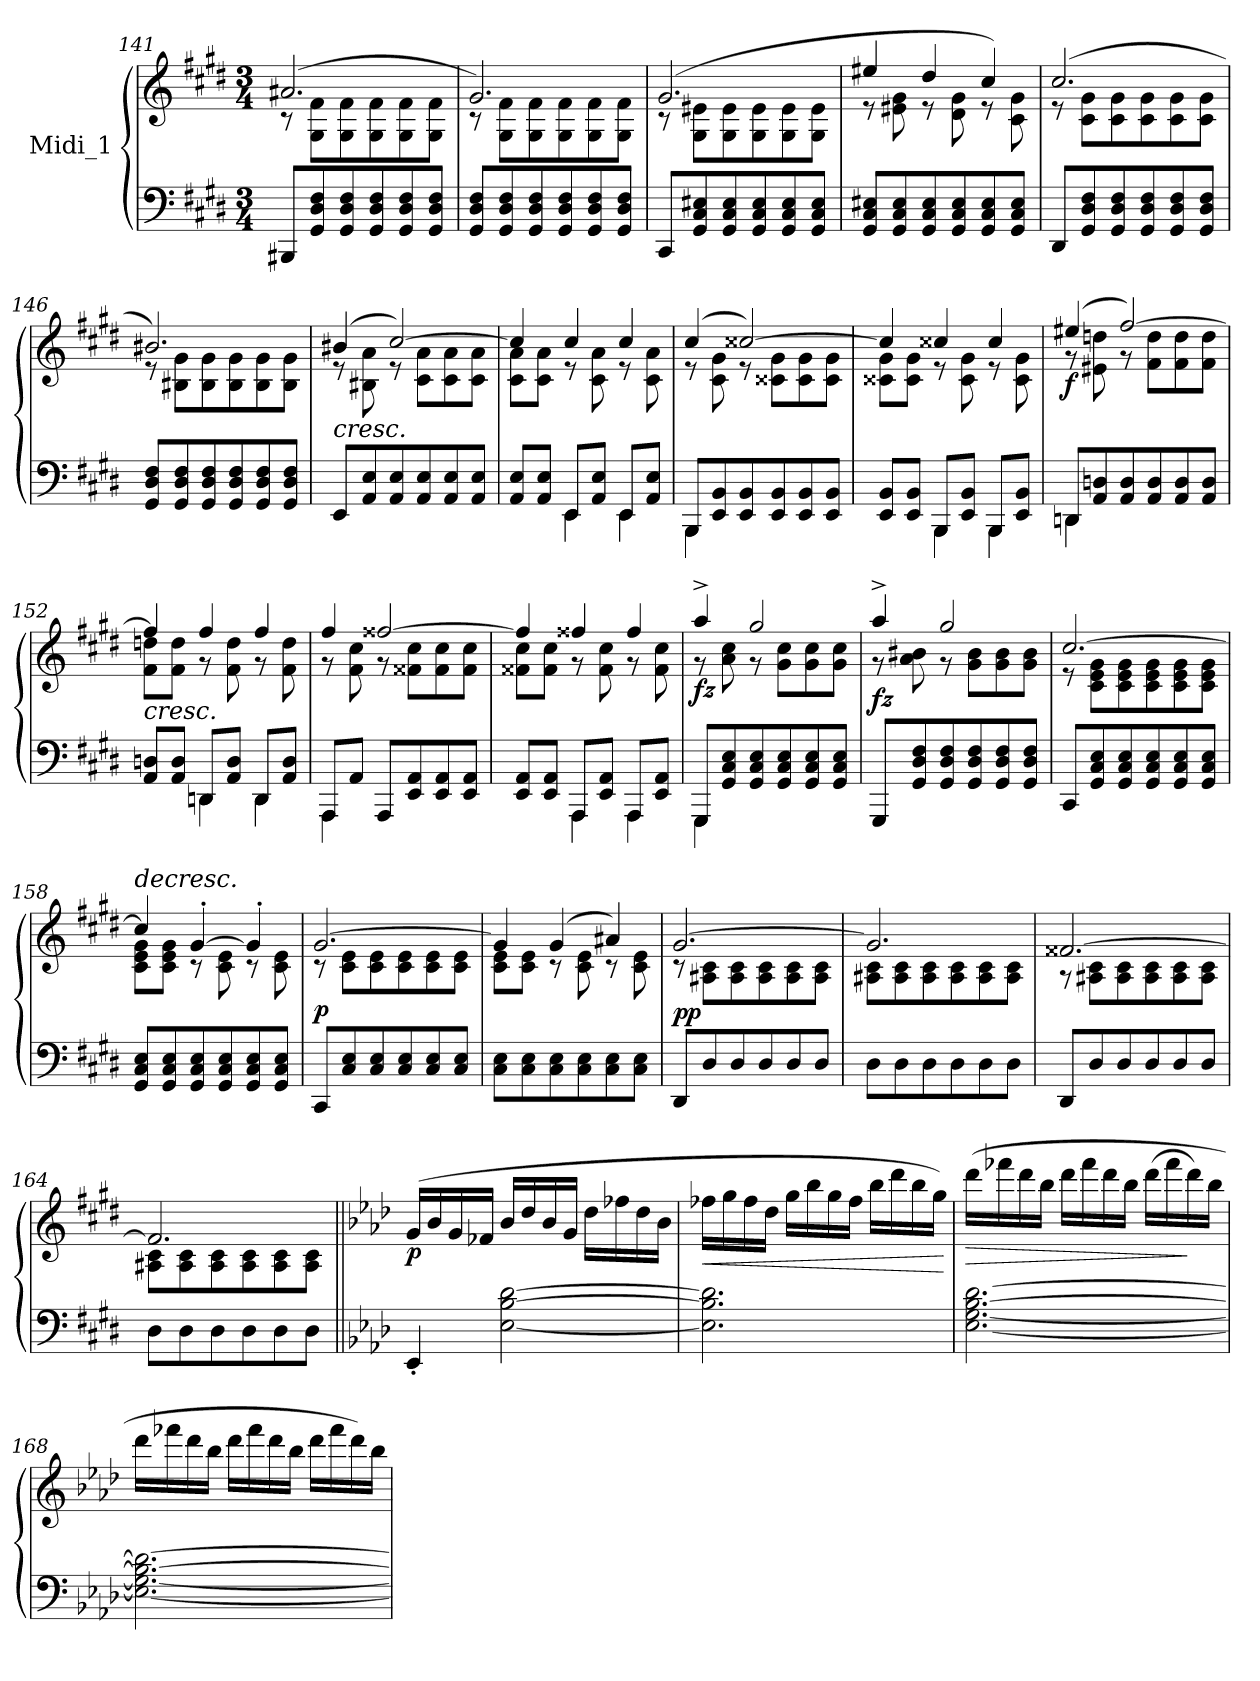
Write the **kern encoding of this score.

**kern	**kern	**dynam
*part1	*part1	*part1
*staff2	*staff1	*staff1/2
*I"Midi_1	*	*
*clefF4	*clefG2	*
*k[f#c#g#d#]	*k[f#c#g#d#]	*
*E:	*E:	*
*M3/4	*M3/4	*
=141	=141	=141
*	*^	*
8BBB#X/L	(>2.a#X/	8r	.
8GG#/ 8D#/ 8F#/	.	8G#\ 8f#\L	.
8GG#/ 8D#/ 8F#/	.	8G#\ 8f#\	.
8GG#/ 8D#/ 8F#/	.	8G#\ 8f#\	.
8GG#/ 8D#/ 8F#/	.	8G#\ 8f#\	.
8GG#/ 8D#/ 8F#/J	.	8G#\ 8f#\J	.
=142	=142	=142	=142
8GG#/ 8D#/ 8F#/L	2.g#/)	8r	.
8GG#/ 8D#/ 8F#/	.	8G#\ 8f#\L	.
8GG#/ 8D#/ 8F#/	.	8G#\ 8f#\	.
8GG#/ 8D#/ 8F#/	.	8G#\ 8f#\	.
8GG#/ 8D#/ 8F#/	.	8G#\ 8f#\	.
8GG#/ 8D#/ 8F#/J	.	8G#\ 8f#\J	.
=143	=143	=143	=143
8CC#/L	(>2.g#/	8r	.
8GG#/ 8C#/ 8E#X/	.	8G#\ 8e#X\L	.
8GG#/ 8C#/ 8E#/	.	8G#\ 8e#\	.
8GG#/ 8C#/ 8E#/	.	8G#\ 8e#\	.
8GG#/ 8C#/ 8E#/	.	8G#\ 8e#\	.
8GG#/ 8C#/ 8E#/J	.	8G#\ 8e#\J	.
!!LO:LB:g=z	!!
=144	=144	=144	=144
8GG#/ 8C#/ 8E#X/L	4ee#X/	8r	.
8GG#/ 8C#/ 8E#/	.	8e#X\ 8g#\	.
8GG#/ 8C#/ 8E#/	4dd#/	8r	.
8GG#/ 8C#/ 8E#/	.	8d#\ 8g#\	.
8GG#/ 8C#/ 8E#/	4cc#/)	8r	.
8GG#/ 8C#/ 8E#/J	.	8c#\ 8g#\	.
!!LO:LB:g=z	!!
=145	=145	=145	=145
*^	*	*	*
8DD#/L	2ryy	(>2.cc#/	8r	.
8GG#/ 8D#/ 8F#/	.	.	8c#\ 8g#\L	.
8GG#/ 8D#/ 8F#/	.	.	8c#\ 8g#\	.
8GG#/ 8D#/ 8F#/	.	.	8c#\ 8g#\	.
8GG#/ 8D#/ 8F#/	4ryy	.	8c#\ 8g#\	.
8GG#/ 8D#/ 8F#/J	.	.	8c#\ 8g#\J	.
=146	=146	=146	=146	=146
8GG#/ 8D#/ 8F#/L	2ryy	2.b#X/)	8r	.
8GG#/ 8D#/ 8F#/	.	.	8B#X\ 8g#\L	.
8GG#/ 8D#/ 8F#/	.	.	8B#\ 8g#\	.
8GG#/ 8D#/ 8F#/	.	.	8B#\ 8g#\	.
8GG#/ 8D#/ 8F#/	4ryy	.	8B#\ 8g#\	.
8GG#/ 8D#/ 8F#/J	.	.	8B#\ 8g#\J	.
=147	=147	=147	=147	=147
!	!	!LO:TX:b:i:t=cresc.	!	!
8EE/L	2ryy	(>4b#X/	8r	.
8AA/ 8E/	.	.	8B#X\ 8a\	.
8AA/ 8E/	.	[2cc#/)	8r	.
8AA/ 8E/	.	.	8c#\ 8a\L	.
8AA/ 8E/	4ryy	.	8c#\ 8a\	.
8AA/ 8E/J	.	.	8c#\ 8a\J	.
=148	=148	=148	=148	=148
8AA/ 8E/L	4ryy	4cc#/]	8c#\ 8a\L	.
8AA/ 8E/J	.	.	8c#\ 8a\J	.
8EE/L	4EE\	4cc#/	8r	.
8AA/ 8E/J	.	.	8c#\ 8a\	.
8EE/L	4EE\	4cc#/	8r	.
8AA/ 8E/J	.	.	8c#\ 8a\	.
=149	=149	=149	=149	=149
8BBB/L	4BBB\	(>4cc#/	8r	.
8EE/ 8BB/	.	.	8c#\ 8g#\	.
8EE/ 8BB/	4ryy	[2cc##X/)	8r	.
8EE/ 8BB/	.	.	8c##X\ 8g#\L	.
8EE/ 8BB/	4ryy	.	8c##\ 8g#\	.
8EE/ 8BB/J	.	.	8c##\ 8g#\J	.
!!LO:LB:g=z	!!
=150	=150	=150	=150	=150
8EE/ 8BB/L	4ryy	4cc##/]	8c##X\ 8g#\L	.
8EE/ 8BB/J	.	.	8c##\ 8g#\J	.
8BBB/L	4BBB\	4cc##X/	8r	.
8EE/ 8BB/J	.	.	8c##\ 8g#\	.
8BBB/L	4BBB\	4cc##/	8r	.
8EE/ 8BB/J	.	.	8c##\ 8g#\	.
!!LO:PB:g=z	!!
=151	=151	=151	=151	=151
!	!	!	!	!LO:DY:b
8DDn/L	4DD\	(>4ee#X/	8r	f
8AA/ 8Dn/	.	.	8e#X\ 8ddn\	.
8AA/ 8D/	4ryy	[2ff#/)	8r	.
8AA/ 8D/	.	.	8f#\ 8dd\L	.
8AA/ 8D/	4ryy	.	8f#\ 8dd\	.
8AA/ 8D/J	.	.	8f#\ 8dd\J	.
=152	=152	=152	=152	=152
!LO:TX:a:i:t=cresc.	!	!	!	!
8AA/ 8Dn/L	4ryy	4ff#/]	8f#\ 8ddn\L	.
8AA/ 8D/J	.	.	8f#\ 8dd\J	.
8DDn/L	4DD\	4ff#/	8r	.
8AA/ 8D/J	.	.	8f#\ 8dd\	.
8DD/L	4DD\	4ff#/	8r	.
8AA/ 8D/J	.	.	8f#\ 8dd\	.
=153	=153	=153	=153	=153
8AAA/L	4AAA\	4ff#/	8r	.
8AA/J	.	.	8f#\ 8cc#\	.
8AAA/L	4ryy	[2ff##X/	8r	.
8EE/ 8AA/	.	.	8f##X\ 8cc#\L	.
8EE/ 8AA/	4ryy	.	8f##\ 8cc#\	.
8EE/ 8AA/J	.	.	8f##\ 8cc#\J	.
=154	=154	=154	=154	=154
8EE/ 8AA/L	4ryy	4ff##/]	8f##X\ 8cc#\L	.
8EE/ 8AA/J	.	.	8f##\ 8cc#\J	.
8AAA/L	4AAA\	4ff##X/	8r	.
8EE/ 8AA/J	.	.	8f##\ 8cc#\	.
8AAA/L	4AAA\	4ff##/	8r	.
8EE/ 8AA/J	.	.	8f##\ 8cc#\	.
=155	=155	=155	=155	=155
!	!	!	!	!LO:DY:b
8GGG#/L	4GGG#\	4aa^/	8r	fz
8GG#/ 8C#/ 8E/	.	.	8a\ 8cc#\	.
8GG#/ 8C#/ 8E/	4ryy	2gg#/	8r	.
8GG#/ 8C#/ 8E/	.	.	8g#\ 8cc#\L	.
8GG#/ 8C#/ 8E/	4ryy	.	8g#\ 8cc#\	.
8GG#/ 8C#/ 8E/J	.	.	8g#\ 8cc#\J	.
!!LO:PB:g=z	!!
=156	=156	=156	=156	=156
!	!	!	!	!LO:DY:a=2
8GGG#/L	2ryy	4aa^/	8r	fz
8GG#/ 8D#/ 8F#/	.	.	8a\ 8b#X\	.
8GG#/ 8D#/ 8F#/	.	2gg#/	8r	.
8GG#/ 8D#/ 8F#/	.	.	8g#\ 8b#\L	.
8GG#/ 8D#/ 8F#/	4ryy	.	8g#\ 8b#\	.
8GG#/ 8D#/ 8F#/J	.	.	8g#\ 8b#\J	.
*v	*v	*	*	*
!!LO:LB:g=z	!!
=157	=157	=157	=157
8CC#/L	[2.cc#/	8r	.
8GG#/ 8C#/ 8E/	.	8c#\ 8e\ 8g#\L	.
8GG#/ 8C#/ 8E/	.	8c#\ 8e\ 8g#\	.
8GG#/ 8C#/ 8E/	.	8c#\ 8e\ 8g#\	.
8GG#/ 8C#/ 8E/	.	8c#\ 8e\ 8g#\	.
8GG#/ 8C#/ 8E/J	.	8c#\ 8e\ 8g#\J	.
=158	=158	=158	=158
!	!LO:TX:a:i:t=decresc.	!	!
8GG#/ 8C#/ 8E/L	4cc#/]	8c#\ 8e\ 8g#\L	.
8GG#/ 8C#/ 8E/	.	8c#\ 8e\ 8g#\J	.
8GG#/ 8C#/ 8E/	[4g#'/	8r	.
8GG#/ 8C#/ 8E/	.	8c#\ 8e\	.
8GG#/ 8C#/ 8E/	4g#'/]	8r	.
8GG#/ 8C#/ 8E/J	.	8c#\ 8e\	.
=159	=159	=159	=159
!	!	!	!LO:DY:a=2
8CC#/L	[2.g#/	8r	p
8C#/ 8E/	.	8c#\ 8e\L	.
8C#/ 8E/	.	8c#\ 8e\	.
8C#/ 8E/	.	8c#\ 8e\	.
8C#/ 8E/	.	8c#\ 8e\	.
8C#/ 8E/J	.	8c#\ 8e\J	.
=160	=160	=160	=160
8C#\ 8E\L	4g#/]	8c#\ 8e\L	.
8C#\ 8E\	.	8c#\ 8e\J	.
8C#\ 8E\	(>4g#/	8r	.
8C#\ 8E\	.	8c#\ 8e\	.
8C#\ 8E\	4a#X/)	8r	.
8C#\ 8E\J	.	8c#\ 8e\	.
=161	=161	=161	=161
!	!	!	!LO:DY:a=2
8DD#/L	[2.g#/	8r	pp
8D#/	.	8A#X\ 8c#\L	.
8D#/	.	8A#\ 8c#\	.
8D#/	.	8A#\ 8c#\	.
8D#/	.	8A#\ 8c#\	.
8D#/J	.	8A#\ 8c#\J	.
!!LO:PB:g=z	!!
=162	=162	=162	=162
8D#\L	2.g#/]	8A#X\ 8c#\L	.
8D#\	.	8A#\ 8c#\	.
8D#\	.	8A#\ 8c#\	.
8D#\	.	8A#\ 8c#\	.
8D#\	.	8A#\ 8c#\	.
8D#\J	.	8A#\ 8c#\J	.
!!LO:LB:g=z	!!
=163	=163	=163	=163
8DD#/L	[2.f##X/	8r	.
8D#/	.	8A#X\ 8c#\L	.
8D#/	.	8A#\ 8c#\	.
8D#/	.	8A#\ 8c#\	.
8D#/	.	8A#\ 8c#\	.
8D#/J	.	8A#\ 8c#\J	.
=164	=164	=164	=164
8D#\L	2.f##/]	8A#X\ 8c#\L	.
8D#\	.	8A#\ 8c#\	.
8D#\	.	8A#\ 8c#\	.
8D#\	.	8A#\ 8c#\	.
8D#\	.	8A#\ 8c#\	.
8D#\J	.	8A#\ 8c#\J	.
=165||	=165||	=165||	=165||
*k[b-e-a-d-]	*k[b-e-a-d-]	*	*
*A-:	*A-:	*	*
!	!	!	!LO:DY:b
4EE-'/	(>16g/LL	2ryy	p
.	16b-/	.	.
.	16g/	.	.
.	16f-X/JJ	.	.
[2E-\ [2B-\ [2d-\	16b-/LL	.	.
.	16dd-/	.	.
.	16b-/	.	.
.	16g/JJ	.	.
.	16dd-\LL	4ryy	.
.	16ff-X\	.	.
.	16dd-\	.	.
.	16b-\JJ	.	.
!!LO:LB:g=z	!!
=166	=166	=166	=166
!	!	!	!LO:HP:b
2.E-\] 2.B-\] 2.d-\]	16ff-X\LL	2ryy	<
.	16gg\	.	.
.	16ff-\	.	.
.	16dd-\JJ	.	.
.	16gg\LL	.	.
.	16bb-\	.	.
.	16gg\	.	.
.	16ff-\JJ	.	.
.	16bb-\LL	4ryy	.
.	16ddd-\	.	.
.	16bb-\	.	.
.	16gg\JJ)	.	.
*	*v	*v	*
.	.	[
!!LO:LB:g=z
=167	=167	=167
!	!	!LO:HP:b
[2.E-\ [2.G\ [2.B-\ [2.d-\	(>16ddd-\LL	>
.	16fff-X\	.
.	16ddd-\	.
.	16bb-\JJ	.
.	16ddd-\LL	.
.	16fff-\	.
.	16ddd-\	.
.	16bb-\JJ	.
.	(>16ddd-\LL	.
.	16fff-\	.
.	16ddd-\)	]
.	16bb-\JJ	.
=168	=168	=168
2.E-\_ 2.G\_ 2.B-\_ 2.d-\_	16ddd-\LL	.
.	16fff-X\	.
.	16ddd-\	.
.	16bb-\JJ	.
.	16ddd-\LL	.
.	16fff-\	.
.	16ddd-\	.
.	16bb-\JJ	.
.	16ddd-\LL	.
.	16fff-\	.
.	16ddd-\)	.
.	16bb-\JJ	.
=	=	=
*-	*-	*-
